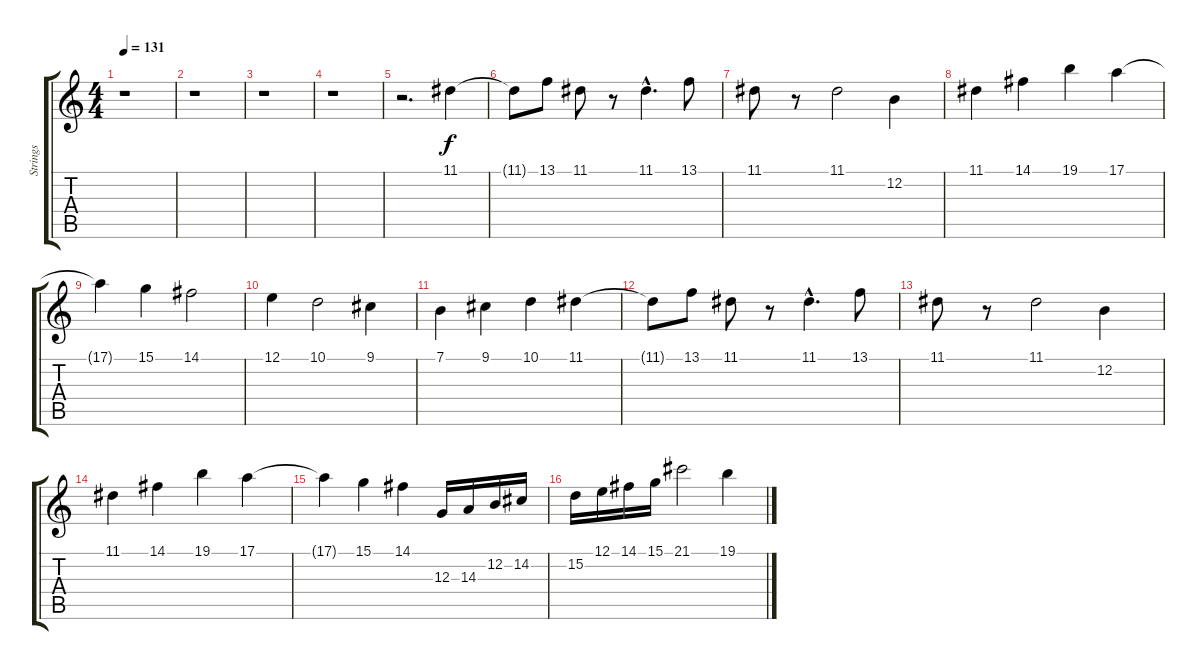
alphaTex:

\track ("Strings" "Strings") {instrument stringensemble1}
\staff {score tabs}
\tuning (E4 B3 G3 D3 A2 E2) {hide}
\ts (4 4)
\tempo 131
\clef g2
\ks c
r.1{dy f} |
r.1 |
r.1 |
r.1 |
r.2{d} 11.1.4 |
11.1{t}.8 13.1.8 11.1.8 r.8 11.1{hac}.4{d} 13.1.8 |
11.1.8 r.8 11.1.2 12.2.4 |
11.1.4 14.1.4 19.1.4 17.1.4 |
17.1{t}.4 15.1.4 14.1.2 |
12.1.4 10.1.2 9.1.4 |
7.1.4 9.1.4 10.1.4 11.1.4 |
11.1{t}.8 13.1.8 11.1.8 r.8 11.1{hac}.4{d} 13.1.8 |
11.1.8 r.8 11.1.2 12.2.4 |
11.1.4 14.1.4 19.1.4 17.1.4 |
17.1{t}.4 15.1.4 14.1.4 12.3.16 14.3.16 12.2.16 14.2.16 |
15.2.16 12.1.16 14.1.16 15.1.16 21.1.2 19.1.4
